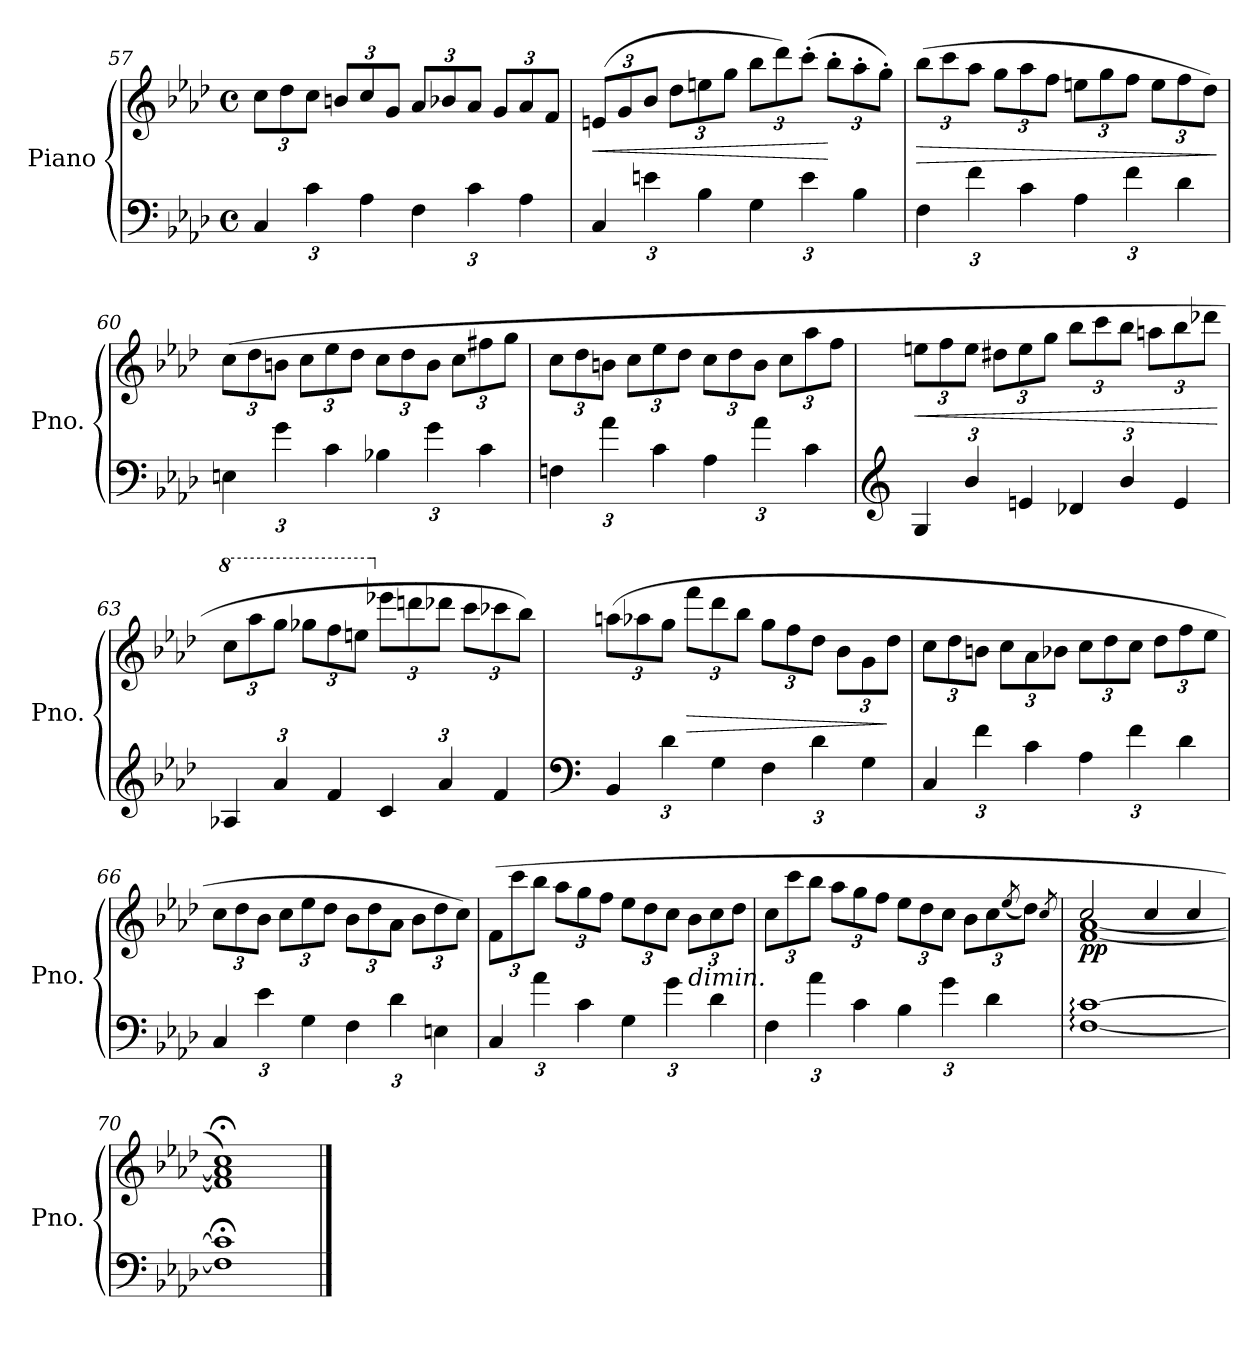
**kern	**kern	**dynam
*part1	*part1	*part1
*staff2	*staff1	*staff1/2
*I"Piano	*	*
*I'Pno.	*	*
*clefF4	*clefG2	*
*k[b-e-a-d-]	*k[b-e-a-d-]	*
*M4/4	*M4/4	*
*met(c)	*met(c)	*
*Xbrackettup	*Xbrackettup	*
=57	=57	=57
6C/	12cc\L	.
.	12dd-\	.
6c\	12cc\J	.
.	12bn/L	.
6A-\	12cc/	.
.	12g/J	.
6F\	12a-/L	.
.	12b-X/	.
6c\	12a-/J	.
.	12g/L	.
6A-\	12a-/	.
.	12f/J	.
!!LO:LB:g=z
=58	=58	=58
!	!	!LO:HP:b
6C/	(>12en/L	<
.	12g/	.
6en\	12b-/J	.
.	12dd-\L	.
6B-\	12een\	.
.	12gg\J	.
6G\	12bb-\L	.
.	12ddd-\)	.
6e\	(>12ccc'\J	.
.	12bb-'\L	[
6B-\	12aa-'\	.
.	12gg'\J)	.
=59	=59	=59
!	!	!LO:HP:b
6F\	(>12bb-\L	>
.	12ccc\	.
6f\	12aa-\J	.
.	12gg\L	.
6c\	12aa-\	.
.	12ff\J	.
6A-\	12een\L	.
.	12gg\	.
6f\	12ff\J	.
.	12ee\L	.
6d-\	12ff\	.
.	12dd-\J)	.
.	.	]
=60	=60	=60
6En\	(>12cc\L	.
.	12dd-\	.
6g\	12bn\J	.
.	12cc\L	.
6c\	12ee-\	.
.	12dd-\J	.
6B-X\	12cc\L	.
.	12dd-\	.
6g\	12b\J	.
.	12cc\L	.
6c\	12ff#X\	.
.	12gg\J	.
!!LO:LB:g=z
=61	=61	=61
6Fn\	12cc\L	.
.	12dd-\	.
6a-\	12bn\J	.
.	12cc\L	.
6c\	12ee-\	.
.	12dd-\J	.
6A-\	12cc\L	.
.	12dd-\	.
6a-\	12b\J	.
.	12cc\L	.
6c\	12aa-\	.
.	12ff\J	.
=62	=62	=62
*clefG2	*	*
!	!	!LO:HP:b
6G/	12een\L	<
.	12ff\	.
6b-/	12ee\J	.
.	12dd#X\L	.
6en/	12ee\	.
.	12gg\J	.
6d-X/	12bb-\L	.
.	12ccc\	.
6b-/	12bb-\J	.
.	12aan\L	.
6e/	12bb-\	.
.	12ddd-X\J	.
.	.	[
=63	=63	=63
*	*8va	*
6A-X/	12ccc\L	.
.	12aaa-\	.
6a-/	12ggg\J	.
.	12ggg-X\L	.
6f/	12fff\	.
.	12eeen\J	.
*	*X8va	*
6c/	12eee-X\L	.
.	12dddn\	.
6a-/	12ddd-X\J	.
.	12ccc\L	.
6f/	12ccc-X\	.
.	12bb-\J)	.
!!LO:LB:g=z
=64	=64	=64
*clefF4	*	*
6BB-/	(>12aan\L	.
.	12aa-X\	.
6d-\	12gg\J	.
!	!	!LO:HP:b
.	12fff\L	>
6G\	12ddd-\	.
.	12bb-\J	.
6F\	12gg\L	.
.	12ff\	.
6d-\	12dd-\J	.
.	12b-\L	.
6G\	12g\	.
.	12dd-\J	]
=65	=65	=65
6C/	12cc\L	.
.	12dd-\	.
6f\	12bn\J	.
.	12cc\L	.
6c\	12a-\	.
.	12b-X\J	.
6A-\	12cc\L	.
.	12dd-\	.
6f\	12cc\J	.
.	12dd-\L	.
6d-\	12ff\	.
.	12ee-\J	.
=66	=66	=66
6C/	12cc\L	.
.	12dd-\	.
6e-\	12b-\J	.
.	12cc\L	.
6G\	12ee-\	.
.	12dd-\J	.
6F\	12b-\L	.
.	12dd-\	.
6d-\	12a-\J	.
.	12b-\L	.
6En\	12dd-\	.
.	12cc\J)	.
!!LO:LB:g=z
=67	=67	=67
6C/	(>12f\L	.
.	12ccc\	.
6a-\	12bb-\J	.
.	12aa-\L	.
6c\	12gg\	.
.	12ff\J	.
6G\	12ee-\L	.
.	12dd-\	.
6g\	12cc\J	.
!	!LO:TX:b:i:t=dimin.	!
.	12b-\L	.
6d-\	12cc\	.
.	12dd-\J	.
=68	=68	=68
6F\	12cc\L	.
.	12ccc\	.
6a-\	12bb-\J	.
.	12aa-\L	.
6c\	12gg\	.
.	12ff\J	.
6B-\	12ee-\L	.
.	12dd-\	.
6g\	12cc\J	.
.	12b-\L	.
6d-\	12cc\	.
.	(<8qee-/	.
.	12dd-\J)	.
.	8qcc/	.
=69	=69	=69
*	*^	*
!	!	!	!LO:DY:b
[1F: [1c:	2cc/	[1f [1a-	pp
.	4cc/	.	.
.	4cc/	.	.
*	*v	*v	*
=70	=70	=70
1F];< 1c];<	1f];< 1a-];< 1cc;<)	.
==	==	==
*-	*-	*-
